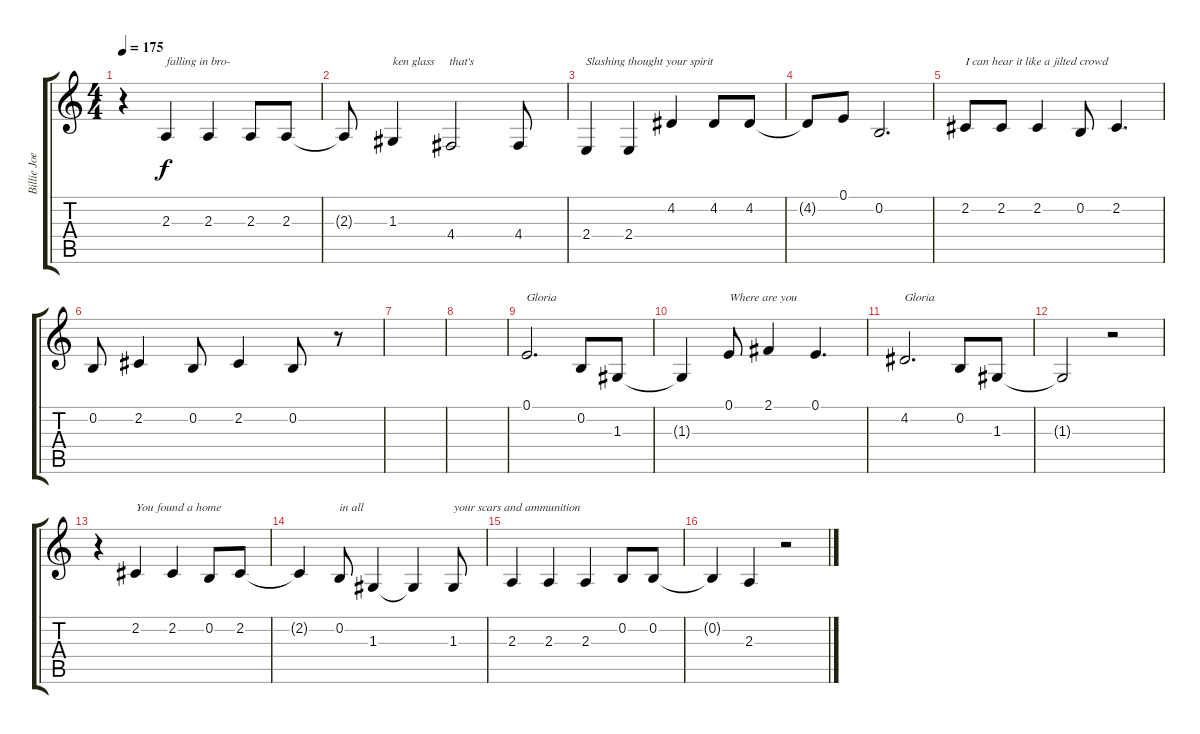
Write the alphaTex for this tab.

\track ("Billie Joe Armstong - Vocals" "Billie Joe") {instrument reedorgan}
\staff {score tabs}
\tuning (E4 B3 G3 D3 A2 E2) {hide}
\ts (4 4)
\tempo 175
\clef g2
\ks c
r.4{dy f} 2.3.4{txt "falling in bro-       "} 2.3.4 2.3.8 2.3.8 |
2.3{t}.8 1.3.4{txt "ken glass     that's"} 4.4.2 4.4.8 |
2.4.4{txt "Slashing thought your spirit"} 2.4.4 4.2.4 4.2.8 4.2.8 |
4.2{t}.8 0.1.8 0.2.2{d} |
2.2.8{txt "I can hear it like a jilted crowd"} 2.2.8 2.2.4 0.2.8 2.2.4{d} |
0.2.8 2.2.4 0.2.8 2.2.4 0.2.8 r.8 |
|
|
0.1.2{d txt "Gloria"} 0.2.8 1.3.8 |
1.3{t}.4 0.1.8{txt "Where are you"} 2.1.4 0.1.4{d} |
4.2.2{d txt "Gloria"} 0.2.8 1.3.8 |
1.3{t}.2 r.2 |
r.4 2.2.4{txt "You found a home"} 2.2.4 0.2.8 2.2.8 |
2.2{t}.4 0.2.8{txt "in all"} 1.3.4 1.3{t}.4 1.3.8{txt "your scars and ammunition "} |
2.3.4 2.3.4 2.3.4 0.2.8 0.2.8 |
0.2{t}.4 2.3.4 r.2
